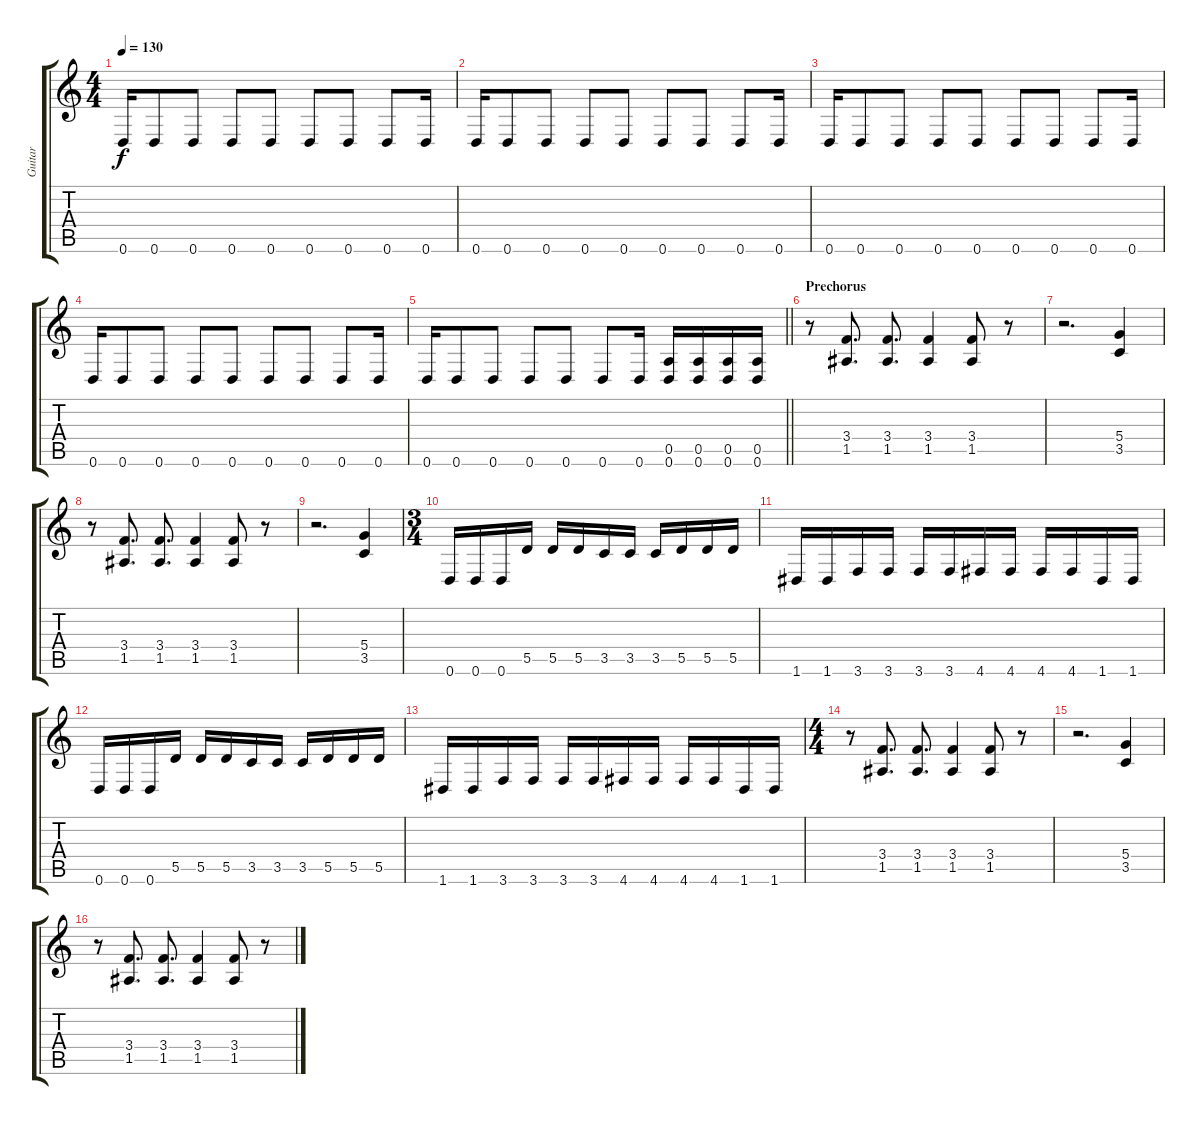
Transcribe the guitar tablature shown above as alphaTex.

\track ("Guitar" "Guitar") {instrument distortionguitar}
\staff {score tabs}
\tuning (E4 B3 G3 D3 A2 D2) {hide}
\ts (4 4)
\tempo 130
\clef g2
\ks c
0.6.16{dy f} 0.6.8 0.6.8 0.6.8 0.6.8 0.6.8 0.6.8 0.6.8 0.6.16 |
0.6.16 0.6.8 0.6.8 0.6.8 0.6.8 0.6.8 0.6.8 0.6.8 0.6.16 |
0.6.16 0.6.8 0.6.8 0.6.8 0.6.8 0.6.8 0.6.8 0.6.8 0.6.16 |
0.6.16 0.6.8 0.6.8 0.6.8 0.6.8 0.6.8 0.6.8 0.6.8 0.6.16 |
\barLineRight lightlight
0.6.16 0.6.8 0.6.8 0.6.8 0.6.8 0.6.8 0.6.16 (0.5 0.6).16 (0.5 0.6).16 (0.5 0.6).16 (0.5 0.6).16 |
\section ("" "Prechorus")
r.8 (3.4 1.5).8{d} (3.4 1.5).8{d} (3.4 1.5).4 (3.4 1.5).8 r.8 |
r.2{d} (5.4 3.5).4 |
r.8 (3.4 1.5).8{d} (3.4 1.5).8{d} (3.4 1.5).4 (3.4 1.5).8 r.8 |
r.2{d} (5.4 3.5).4 |
\ts (3 4)
0.6.16 0.6.16 0.6.16 5.5.16 5.5.16 5.5.16 3.5.16 3.5.16 3.5.16 5.5.16 5.5.16 5.5.16 |
1.6.16 1.6.16 3.6.16 3.6.16 3.6.16 3.6.16 4.6.16 4.6.16 4.6.16 4.6.16 1.6.16 1.6.16 |
0.6.16 0.6.16 0.6.16 5.5.16 5.5.16 5.5.16 3.5.16 3.5.16 3.5.16 5.5.16 5.5.16 5.5.16 |
1.6.16 1.6.16 3.6.16 3.6.16 3.6.16 3.6.16 4.6.16 4.6.16 4.6.16 4.6.16 1.6.16 1.6.16 |
\ts (4 4)
r.8 (3.4 1.5).8{d} (3.4 1.5).8{d} (3.4 1.5).4 (3.4 1.5).8 r.8 |
r.2{d} (5.4 3.5).4 |
r.8 (3.4 1.5).8{d} (3.4 1.5).8{d} (3.4 1.5).4 (3.4 1.5).8 r.8
